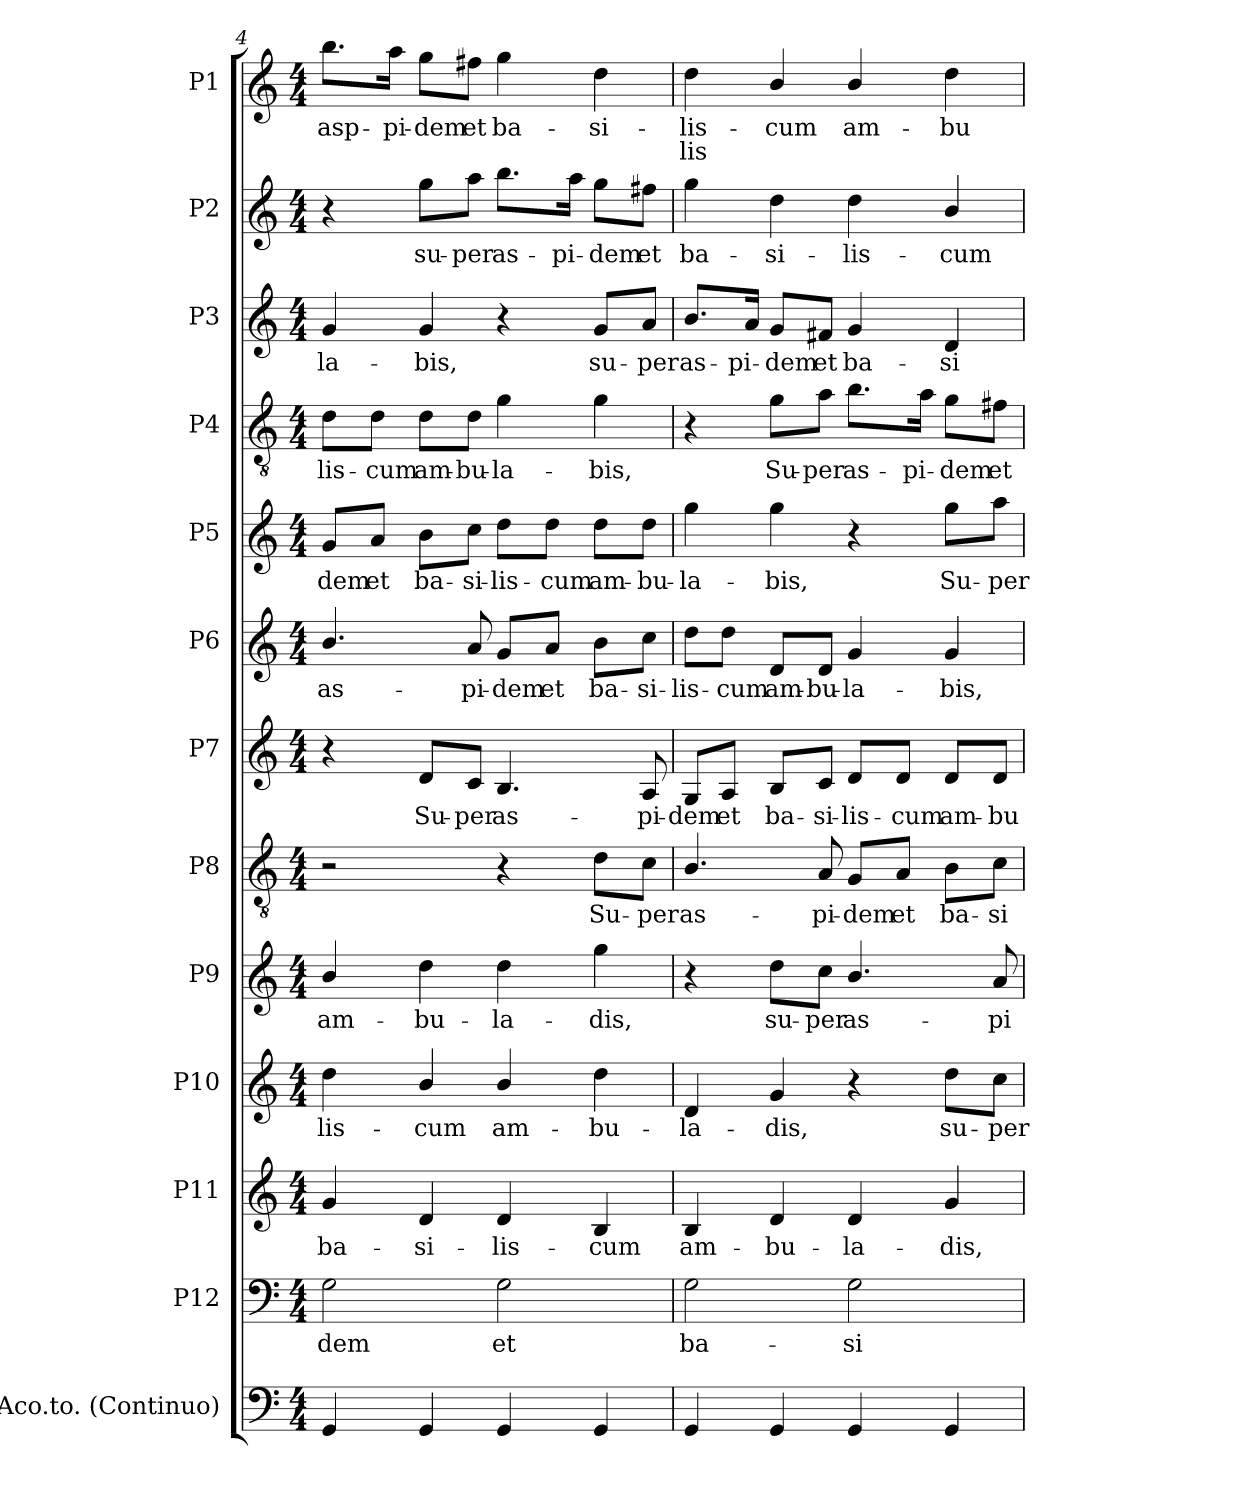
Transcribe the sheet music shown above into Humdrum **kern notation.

**kern	**kern	**text	**kern	**text	**kern	**text	**kern	**text	**kern	**text	**kern	**text	**kern	**text	**kern	**text	**kern	**text	**kern	**text	**kern	**text	**kern	**text	**text
*part13	*part12	*part12	*part11	*part11	*part10	*part10	*part9	*part9	*part8	*part8	*part7	*part7	*part6	*part6	*part5	*part5	*part4	*part4	*part3	*part3	*part2	*part2	*part1	*part1	*part1
*staff13	*staff12	*staff12	*staff11	*staff11	*staff10	*staff10	*staff9	*staff9	*staff8	*staff8	*staff7	*staff7	*staff6	*staff6	*staff5	*staff5	*staff4	*staff4	*staff3	*staff3	*staff2	*staff2	*staff1	*staff1	*staff1
*I"Aco.to.  (Continuo)	*I"P12	*	*I"P11	*	*I"P10	*	*I"P9	*	*I"P8	*	*I"P7	*	*I"P6	*	*I"P5	*	*I"P4	*	*I"P3	*	*I"P2	*	*I"P1	*	*
*clefF4	*clefF4	*	*clefG2	*	*clefG2	*	*clefG2	*	*clefGv2	*	*clefG2	*	*clefG2	*	*clefG2	*	*clefGv2	*	*clefG2	*	*clefG2	*	*clefG2	*	*
*	*	*	*	*	*	*	*	*	*ITrd7c12	*	*	*	*	*	*	*	*ITrd7c12	*	*	*	*	*	*	*	*
*k[]	*k[]	*	*k[]	*	*k[]	*	*k[]	*	*k[]	*	*k[]	*	*k[]	*	*k[]	*	*k[]	*	*k[]	*	*k[]	*	*k[]	*	*
*C:	*C:	*	*C:	*	*C:	*	*C:	*	*C:	*	*C:	*	*C:	*	*C:	*	*C:	*	*C:	*	*C:	*	*C:	*	*
*M4/4	*M4/4	*	*M4/4	*	*M4/4	*	*M4/4	*	*M4/4	*	*M4/4	*	*M4/4	*	*M4/4	*	*M4/4	*	*M4/4	*	*M4/4	*	*M4/4	*	*
=4	=4	=4	=4	=4	=4	=4	=4	=4	=4	=4	=4	=4	=4	=4	=4	=4	=4	=4	=4	=4	=4	=4	=4	=4	=4
!	!	!LO:LY:b:color=#000000	!	!	!	!	!	!	!	!	!	!	!	!	!	!	!	!	!	!	!	!	!	!	!
!	!	!	!	!LO:LY:b:color=#000000	!	!	!	!	!	!	!	!	!	!	!	!	!	!	!	!	!	!	!	!	!
!	!	!	!	!	!	!LO:LY:b:color=#000000	!	!	!	!	!	!	!	!	!	!	!	!	!	!	!	!	!	!	!
!	!	!	!	!	!	!	!	!LO:LY:b:color=#000000	!	!	!	!	!	!	!	!	!	!	!	!	!	!	!	!	!
!	!	!	!	!	!	!	!	!	!	!	!	!	!	!LO:LY:b:color=#000000	!	!	!	!	!	!	!	!	!	!	!
!	!	!	!	!	!	!	!	!	!	!	!	!	!	!	!	!LO:LY:b:color=#000000	!	!	!	!	!	!	!	!	!
!	!	!	!	!	!	!	!	!	!	!	!	!	!	!	!	!	!	!LO:LY:b:color=#000000	!	!	!	!	!	!	!
!	!	!	!	!	!	!	!	!	!	!	!	!	!	!	!	!	!	!	!	!LO:LY:b:color=#000000	!	!	!	!	!
!	!	!	!	!	!	!	!	!	!	!	!	!	!	!	!	!	!	!	!	!	!	!	!	!LO:LY:b:color=#000000	!
4GGi/	2Gi\	-dem	4gi/	ba-	4ddi\	-lis-	4bi/	am-	2r	.	4r	.	4.bi/	as-	8gi/L	-dem	8Di\L	-lis-	4gi/	-la-	4r	.	8.bbi\L	asp-	.
!	!	!	!	!	!	!	!	!	!	!	!	!	!	!	!	!LO:LY:b:color=#000000	!	!	!	!	!	!	!	!	!
!	!	!	!	!	!	!	!	!	!	!	!	!	!	!	!	!	!	!LO:LY:b:color=#000000	!	!	!	!	!	!	!
.	.	.	.	.	.	.	.	.	.	.	.	.	.	.	8ai/J	et	8Di\J	-cum	.	.	.	.	.	.	.
!	!	!	!	!	!	!	!	!	!	!	!	!	!	!	!	!	!	!	!	!	!	!	!	!LO:LY:b:color=#000000	!
.	.	.	.	.	.	.	.	.	.	.	.	.	.	.	.	.	.	.	.	.	.	.	16aai\Jk	-pi-	.
!	!	!	!	!LO:LY:b:color=#000000	!	!	!	!	!	!	!	!	!	!	!	!	!	!	!	!	!	!	!	!	!
!	!	!	!	!	!	!LO:LY:b:color=#000000	!	!	!	!	!	!	!	!	!	!	!	!	!	!	!	!	!	!	!
!	!	!	!	!	!	!	!	!LO:LY:b:color=#000000	!	!	!	!	!	!	!	!	!	!	!	!	!	!	!	!	!
!	!	!	!	!	!	!	!	!	!	!	!	!LO:LY:b:color=#000000	!	!	!	!	!	!	!	!	!	!	!	!	!
!	!	!	!	!	!	!	!	!	!	!	!	!	!	!	!	!LO:LY:b:color=#000000	!	!	!	!	!	!	!	!	!
!	!	!	!	!	!	!	!	!	!	!	!	!	!	!	!	!	!	!LO:LY:b:color=#000000	!	!	!	!	!	!	!
!	!	!	!	!	!	!	!	!	!	!	!	!	!	!	!	!	!	!	!	!LO:LY:b:color=#000000	!	!	!	!	!
!	!	!	!	!	!	!	!	!	!	!	!	!	!	!	!	!	!	!	!	!	!	!LO:LY:b:color=#000000	!	!	!
!	!	!	!	!	!	!	!	!	!	!	!	!	!	!	!	!	!	!	!	!	!	!	!	!LO:LY:b:color=#000000	!
4GGi/	.	.	4di/	-si-	4bi/	-cum	4ddi\	-bu-	.	.	8di/L	Su-	.	.	8bi\L	ba-	8Di\L	am-	4gi/	-bis,	8ggi\L	su-	8ggi\L	-dem	.
!	!	!	!	!	!	!	!	!	!	!	!	!LO:LY:b:color=#000000	!	!	!	!	!	!	!	!	!	!	!	!	!
!	!	!	!	!	!	!	!	!	!	!	!	!	!	!LO:LY:b:color=#000000	!	!	!	!	!	!	!	!	!	!	!
!	!	!	!	!	!	!	!	!	!	!	!	!	!	!	!	!LO:LY:b:color=#000000	!	!	!	!	!	!	!	!	!
!	!	!	!	!	!	!	!	!	!	!	!	!	!	!	!	!	!	!LO:LY:b:color=#000000	!	!	!	!	!	!	!
!	!	!	!	!	!	!	!	!	!	!	!	!	!	!	!	!	!	!	!	!	!	!LO:LY:b:color=#000000	!	!	!
!	!	!	!	!	!	!	!	!	!	!	!	!	!	!	!	!	!	!	!	!	!	!	!	!LO:LY:b:color=#000000	!
.	.	.	.	.	.	.	.	.	.	.	8ci/J	-per	8ai/	-pi-	8cci\J	-si-	8Di\J	-bu-	.	.	8aai\J	-per	8ff#Xi\J	et	.
!	!	!LO:LY:b:color=#000000	!	!	!	!	!	!	!	!	!	!	!	!	!	!	!	!	!	!	!	!	!	!	!
!	!	!	!	!LO:LY:b:color=#000000	!	!	!	!	!	!	!	!	!	!	!	!	!	!	!	!	!	!	!	!	!
!	!	!	!	!	!	!LO:LY:b:color=#000000	!	!	!	!	!	!	!	!	!	!	!	!	!	!	!	!	!	!	!
!	!	!	!	!	!	!	!	!LO:LY:b:color=#000000	!	!	!	!	!	!	!	!	!	!	!	!	!	!	!	!	!
!	!	!	!	!	!	!	!	!	!	!	!	!LO:LY:b:color=#000000	!	!	!	!	!	!	!	!	!	!	!	!	!
!	!	!	!	!	!	!	!	!	!	!	!	!	!	!LO:LY:b:color=#000000	!	!	!	!	!	!	!	!	!	!	!
!	!	!	!	!	!	!	!	!	!	!	!	!	!	!	!	!LO:LY:b:color=#000000	!	!	!	!	!	!	!	!	!
!	!	!	!	!	!	!	!	!	!	!	!	!	!	!	!	!	!	!LO:LY:b:color=#000000	!	!	!	!	!	!	!
!	!	!	!	!	!	!	!	!	!	!	!	!	!	!	!	!	!	!	!	!	!	!LO:LY:b:color=#000000	!	!	!
!	!	!	!	!	!	!	!	!	!	!	!	!	!	!	!	!	!	!	!	!	!	!	!	!LO:LY:b:color=#000000	!
4GGi/	2Gi\	et	4di/	-lis-	4bi/	am-	4ddi\	-la-	4r	.	4.Bi/	as-	8gi/L	-dem	8ddi\L	-lis-	4Gi\	-la-	4r	.	8.bbi\L	as-	4ggi\	ba-	.
!	!	!	!	!	!	!	!	!	!	!	!	!	!	!LO:LY:b:color=#000000	!	!	!	!	!	!	!	!	!	!	!
!	!	!	!	!	!	!	!	!	!	!	!	!	!	!	!	!LO:LY:b:color=#000000	!	!	!	!	!	!	!	!	!
.	.	.	.	.	.	.	.	.	.	.	.	.	8ai/J	et	8ddi\J	-cum	.	.	.	.	.	.	.	.	.
!	!	!	!	!	!	!	!	!	!	!	!	!	!	!	!	!	!	!	!	!	!	!LO:LY:b:color=#000000	!	!	!
.	.	.	.	.	.	.	.	.	.	.	.	.	.	.	.	.	.	.	.	.	16aai\Jk	-pi-	.	.	.
!	!	!	!	!LO:LY:b:color=#000000	!	!	!	!	!	!	!	!	!	!	!	!	!	!	!	!	!	!	!	!	!
!	!	!	!	!	!	!LO:LY:b:color=#000000	!	!	!	!	!	!	!	!	!	!	!	!	!	!	!	!	!	!	!
!	!	!	!	!	!	!	!	!LO:LY:b:color=#000000	!	!	!	!	!	!	!	!	!	!	!	!	!	!	!	!	!
!	!	!	!	!	!	!	!	!	!	!LO:LY:b:color=#000000	!	!	!	!	!	!	!	!	!	!	!	!	!	!	!
!	!	!	!	!	!	!	!	!	!	!	!	!	!	!LO:LY:b:color=#000000	!	!	!	!	!	!	!	!	!	!	!
!	!	!	!	!	!	!	!	!	!	!	!	!	!	!	!	!LO:LY:b:color=#000000	!	!	!	!	!	!	!	!	!
!	!	!	!	!	!	!	!	!	!	!	!	!	!	!	!	!	!	!LO:LY:b:color=#000000	!	!	!	!	!	!	!
!	!	!	!	!	!	!	!	!	!	!	!	!	!	!	!	!	!	!	!	!LO:LY:b:color=#000000	!	!	!	!	!
!	!	!	!	!	!	!	!	!	!	!	!	!	!	!	!	!	!	!	!	!	!	!LO:LY:b:color=#000000	!	!	!
!	!	!	!	!	!	!	!	!	!	!	!	!	!	!	!	!	!	!	!	!	!	!	!	!LO:LY:b:color=#000000	!
4GGi/	.	.	4Bi/	-cum	4ddi\	-bu-	4ggi\	-dis,	8Di\L	Su-	.	.	8bi\L	ba-	8ddi\L	am-	4Gi\	-bis,	8gi/L	su-	8ggi\L	-dem	4ddi\	-si-	.
!	!	!	!	!	!	!	!	!	!	!LO:LY:b:color=#000000	!	!	!	!	!	!	!	!	!	!	!	!	!	!	!
!	!	!	!	!	!	!	!	!	!	!	!	!LO:LY:b:color=#000000	!	!	!	!	!	!	!	!	!	!	!	!	!
!	!	!	!	!	!	!	!	!	!	!	!	!	!	!LO:LY:b:color=#000000	!	!	!	!	!	!	!	!	!	!	!
!	!	!	!	!	!	!	!	!	!	!	!	!	!	!	!	!LO:LY:b:color=#000000	!	!	!	!	!	!	!	!	!
!	!	!	!	!	!	!	!	!	!	!	!	!	!	!	!	!	!	!	!	!LO:LY:b:color=#000000	!	!	!	!	!
!	!	!	!	!	!	!	!	!	!	!	!	!	!	!	!	!	!	!	!	!	!	!LO:LY:b:color=#000000	!	!	!
.	.	.	.	.	.	.	.	.	8Ci\J	-per	8Ai/	-pi-	8cci\J	-si-	8ddi\J	-bu-	.	.	8ai/J	-per	8ff#Xi\J	et	.	.	.
=5	=5	=5	=5	=5	=5	=5	=5	=5	=5	=5	=5	=5	=5	=5	=5	=5	=5	=5	=5	=5	=5	=5	=5	=5	=5
!	!	!LO:LY:b:color=#000000	!	!	!	!	!	!	!	!	!	!	!	!	!	!	!	!	!	!	!	!	!	!	!
!	!	!	!	!LO:LY:b:color=#000000	!	!	!	!	!	!	!	!	!	!	!	!	!	!	!	!	!	!	!	!	!
!	!	!	!	!	!	!LO:LY:b:color=#000000	!	!	!	!	!	!	!	!	!	!	!	!	!	!	!	!	!	!	!
!	!	!	!	!	!	!	!	!	!	!LO:LY:b:color=#000000	!	!	!	!	!	!	!	!	!	!	!	!	!	!	!
!	!	!	!	!	!	!	!	!	!	!	!	!LO:LY:b:color=#000000	!	!	!	!	!	!	!	!	!	!	!	!	!
!	!	!	!	!	!	!	!	!	!	!	!	!	!	!LO:LY:b:color=#000000	!	!	!	!	!	!	!	!	!	!	!
!	!	!	!	!	!	!	!	!	!	!	!	!	!	!	!	!LO:LY:b:color=#000000	!	!	!	!	!	!	!	!	!
!	!	!	!	!	!	!	!	!	!	!	!	!	!	!	!	!	!	!	!	!LO:LY:b:color=#000000	!	!	!	!	!
!	!	!	!	!	!	!	!	!	!	!	!	!	!	!	!	!	!	!	!	!	!	!LO:LY:b:color=#000000	!	!	!
!	!	!	!	!	!	!	!	!	!	!	!	!	!	!	!	!	!	!	!	!	!	!	!	!LO:LY:b:color=#000000	!LO:LY:b:color=#000000
4GGi/	2Gi\	ba-	4Bi/	am-	4di/	-la-	4r	.	4.BBi/	as-	8Gi/L	-dem	8ddi\L	-lis-	4ggi\	-la-	4r	.	8.bi/L	as-	4ggi\	ba-	4ddi\	-lis-	-lis
!	!	!	!	!	!	!	!	!	!	!	!	!LO:LY:b:color=#000000	!	!	!	!	!	!	!	!	!	!	!	!	!
!	!	!	!	!	!	!	!	!	!	!	!	!	!	!LO:LY:b:color=#000000	!	!	!	!	!	!	!	!	!	!	!
.	.	.	.	.	.	.	.	.	.	.	8Ai/J	et	8ddi\J	-cum	.	.	.	.	.	.	.	.	.	.	.
!	!	!	!	!	!	!	!	!	!	!	!	!	!	!	!	!	!	!	!	!LO:LY:b:color=#000000	!	!	!	!	!
.	.	.	.	.	.	.	.	.	.	.	.	.	.	.	.	.	.	.	16ai/Jk	-pi-	.	.	.	.	.
!	!	!	!	!LO:LY:b:color=#000000	!	!	!	!	!	!	!	!	!	!	!	!	!	!	!	!	!	!	!	!	!
!	!	!	!	!	!	!LO:LY:b:color=#000000	!	!	!	!	!	!	!	!	!	!	!	!	!	!	!	!	!	!	!
!	!	!	!	!	!	!	!	!LO:LY:b:color=#000000	!	!	!	!	!	!	!	!	!	!	!	!	!	!	!	!	!
!	!	!	!	!	!	!	!	!	!	!	!	!LO:LY:b:color=#000000	!	!	!	!	!	!	!	!	!	!	!	!	!
!	!	!	!	!	!	!	!	!	!	!	!	!	!	!LO:LY:b:color=#000000	!	!	!	!	!	!	!	!	!	!	!
!	!	!	!	!	!	!	!	!	!	!	!	!	!	!	!	!LO:LY:b:color=#000000	!	!	!	!	!	!	!	!	!
!	!	!	!	!	!	!	!	!	!	!	!	!	!	!	!	!	!	!LO:LY:b:color=#000000	!	!	!	!	!	!	!
!	!	!	!	!	!	!	!	!	!	!	!	!	!	!	!	!	!	!	!	!LO:LY:b:color=#000000	!	!	!	!	!
!	!	!	!	!	!	!	!	!	!	!	!	!	!	!	!	!	!	!	!	!	!	!LO:LY:b:color=#000000	!	!	!
!	!	!	!	!	!	!	!	!	!	!	!	!	!	!	!	!	!	!	!	!	!	!	!	!LO:LY:b:color=#000000	!
4GGi/	.	.	4di/	-bu-	4gi/	-dis,	8ddi\L	su-	.	.	8Bi/L	ba-	8di/L	am-	4ggi\	-bis,	8Gi\L	Su-	8gi/L	-dem	4ddi\	-si-	4bi/	cum	.
!	!	!	!	!	!	!	!	!LO:LY:b:color=#000000	!	!	!	!	!	!	!	!	!	!	!	!	!	!	!	!	!
!	!	!	!	!	!	!	!	!	!	!LO:LY:b:color=#000000	!	!	!	!	!	!	!	!	!	!	!	!	!	!	!
!	!	!	!	!	!	!	!	!	!	!	!	!LO:LY:b:color=#000000	!	!	!	!	!	!	!	!	!	!	!	!	!
!	!	!	!	!	!	!	!	!	!	!	!	!	!	!LO:LY:b:color=#000000	!	!	!	!	!	!	!	!	!	!	!
!	!	!	!	!	!	!	!	!	!	!	!	!	!	!	!	!	!	!LO:LY:b:color=#000000	!	!	!	!	!	!	!
!	!	!	!	!	!	!	!	!	!	!	!	!	!	!	!	!	!	!	!	!LO:LY:b:color=#000000	!	!	!	!	!
.	.	.	.	.	.	.	8cci\J	-per	8AAi/	-pi-	8ci/J	-si-	8di/J	-bu-	.	.	8Ai\J	-per	8f#Xi/J	et	.	.	.	.	.
!	!	!LO:LY:b:color=#000000	!	!	!	!	!	!	!	!	!	!	!	!	!	!	!	!	!	!	!	!	!	!	!
!	!	!	!	!LO:LY:b:color=#000000	!	!	!	!	!	!	!	!	!	!	!	!	!	!	!	!	!	!	!	!	!
!	!	!	!	!	!	!	!	!LO:LY:b:color=#000000	!	!	!	!	!	!	!	!	!	!	!	!	!	!	!	!	!
!	!	!	!	!	!	!	!	!	!	!LO:LY:b:color=#000000	!	!	!	!	!	!	!	!	!	!	!	!	!	!	!
!	!	!	!	!	!	!	!	!	!	!	!	!LO:LY:b:color=#000000	!	!	!	!	!	!	!	!	!	!	!	!	!
!	!	!	!	!	!	!	!	!	!	!	!	!	!	!LO:LY:b:color=#000000	!	!	!	!	!	!	!	!	!	!	!
!	!	!	!	!	!	!	!	!	!	!	!	!	!	!	!	!	!	!LO:LY:b:color=#000000	!	!	!	!	!	!	!
!	!	!	!	!	!	!	!	!	!	!	!	!	!	!	!	!	!	!	!	!LO:LY:b:color=#000000	!	!	!	!	!
!	!	!	!	!	!	!	!	!	!	!	!	!	!	!	!	!	!	!	!	!	!	!LO:LY:b:color=#000000	!	!	!
!	!	!	!	!	!	!	!	!	!	!	!	!	!	!	!	!	!	!	!	!	!	!	!	!LO:LY:b:color=#000000	!
4GGi/	2Gi\	-si-	4di/	-la-	4r	.	4.bi/	as-	8GGi/L	-dem	8di/L	-lis-	4gi/	-la-	4r	.	8.Bi\L	as-	4gi/	ba-	4ddi\	-lis-	4bi/	am-	.
!	!	!	!	!	!	!	!	!	!	!LO:LY:b:color=#000000	!	!	!	!	!	!	!	!	!	!	!	!	!	!	!
!	!	!	!	!	!	!	!	!	!	!	!	!LO:LY:b:color=#000000	!	!	!	!	!	!	!	!	!	!	!	!	!
.	.	.	.	.	.	.	.	.	8AAi/J	et	8di/J	-cum	.	.	.	.	.	.	.	.	.	.	.	.	.
!	!	!	!	!	!	!	!	!	!	!	!	!	!	!	!	!	!	!LO:LY:b:color=#000000	!	!	!	!	!	!	!
.	.	.	.	.	.	.	.	.	.	.	.	.	.	.	.	.	16Ai\Jk	-pi-	.	.	.	.	.	.	.
!	!	!	!	!LO:LY:b:color=#000000	!	!	!	!	!	!	!	!	!	!	!	!	!	!	!	!	!	!	!	!	!
!	!	!	!	!	!	!LO:LY:b:color=#000000	!	!	!	!	!	!	!	!	!	!	!	!	!	!	!	!	!	!	!
!	!	!	!	!	!	!	!	!	!	!LO:LY:b:color=#000000	!	!	!	!	!	!	!	!	!	!	!	!	!	!	!
!	!	!	!	!	!	!	!	!	!	!	!	!LO:LY:b:color=#000000	!	!	!	!	!	!	!	!	!	!	!	!	!
!	!	!	!	!	!	!	!	!	!	!	!	!	!	!LO:LY:b:color=#000000	!	!	!	!	!	!	!	!	!	!	!
!	!	!	!	!	!	!	!	!	!	!	!	!	!	!	!	!LO:LY:b:color=#000000	!	!	!	!	!	!	!	!	!
!	!	!	!	!	!	!	!	!	!	!	!	!	!	!	!	!	!	!LO:LY:b:color=#000000	!	!	!	!	!	!	!
!	!	!	!	!	!	!	!	!	!	!	!	!	!	!	!	!	!	!	!	!LO:LY:b:color=#000000	!	!	!	!	!
!	!	!	!	!	!	!	!	!	!	!	!	!	!	!	!	!	!	!	!	!	!	!LO:LY:b:color=#000000	!	!	!
!	!	!	!	!	!	!	!	!	!	!	!	!	!	!	!	!	!	!	!	!	!	!	!	!LO:LY:b:color=#000000	!
4GGi/	.	.	4gi/	-dis,	8ddi\L	su-	.	.	8BBi\L	ba-	8di/L	am-	4gi/	-bis,	8ggi\L	Su-	8Gi\L	-dem	4di/	-si-	4bi/	-cum	4ddi\	-bu-	.
!	!	!	!	!	!	!LO:LY:b:color=#000000	!	!	!	!	!	!	!	!	!	!	!	!	!	!	!	!	!	!	!
!	!	!	!	!	!	!	!	!LO:LY:b:color=#000000	!	!	!	!	!	!	!	!	!	!	!	!	!	!	!	!	!
!	!	!	!	!	!	!	!	!	!	!LO:LY:b:color=#000000	!	!	!	!	!	!	!	!	!	!	!	!	!	!	!
!	!	!	!	!	!	!	!	!	!	!	!	!LO:LY:b:color=#000000	!	!	!	!	!	!	!	!	!	!	!	!	!
!	!	!	!	!	!	!	!	!	!	!	!	!	!	!	!	!LO:LY:b:color=#000000	!	!	!	!	!	!	!	!	!
!	!	!	!	!	!	!	!	!	!	!	!	!	!	!	!	!	!	!LO:LY:b:color=#000000	!	!	!	!	!	!	!
.	.	.	.	.	8cci\J	-per	8ai/	-pi-	8Ci\J	-si-	8di/J	-bu-	.	.	8aai\J	-per	8F#Xi\J	et	.	.	.	.	.	.	.
=	=	=	=	=	=	=	=	=	=	=	=	=	=	=	=	=	=	=	=	=	=	=	=	=	=
*-	*-	*-	*-	*-	*-	*-	*-	*-	*-	*-	*-	*-	*-	*-	*-	*-	*-	*-	*-	*-	*-	*-	*-	*-	*-
